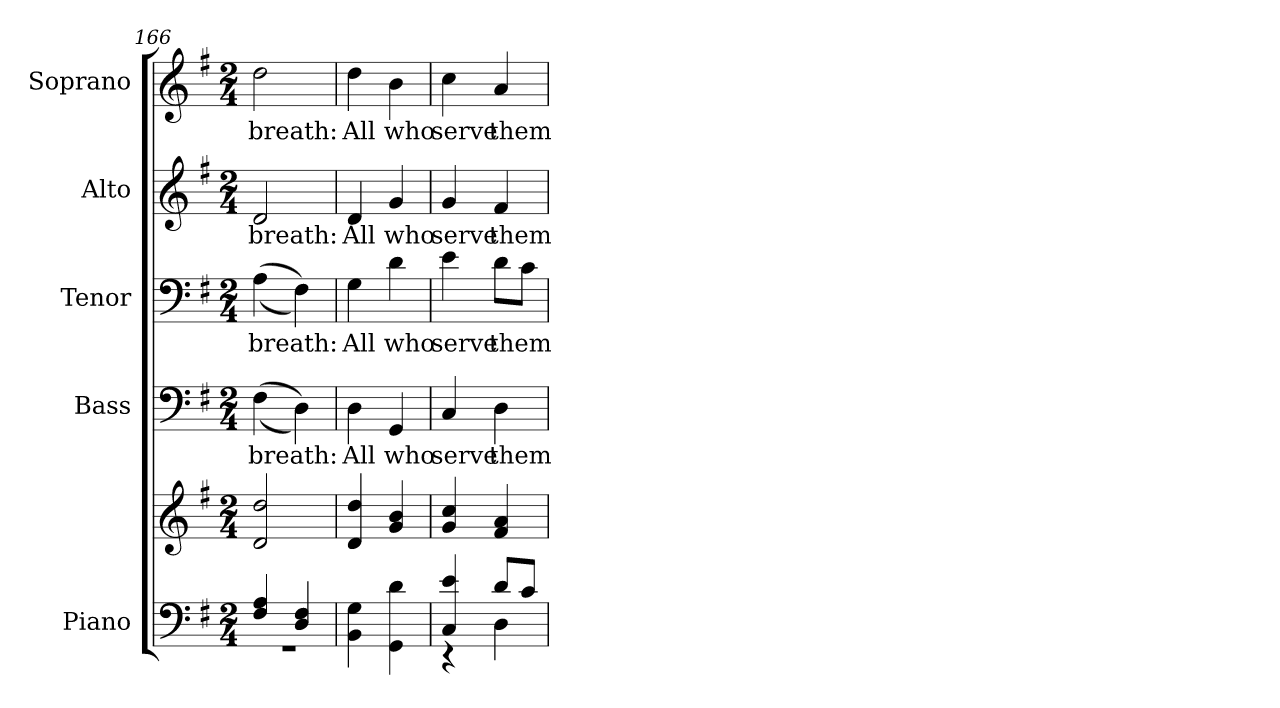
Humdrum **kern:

**kern	**kern	**kern	**text	**kern	**text	**kern	**text	**kern	**text
*part5	*part5	*part4	*part4	*part3	*part3	*part2	*part2	*part1	*part1
*staff6	*staff5	*staff4	*staff4	*staff3	*staff3	*staff2	*staff2	*staff1	*staff1
*I"Piano	*	*I"Bass	*	*I"Tenor	*	*I"Alto	*	*I"Soprano	*
*I'Pno.	*	*I'B.	*	*I'T.	*	*I'A.	*	*I'S.	*
!!LO:PB:g=z
*clefF4	*clefG2	*clefF4	*	*clefF4	*	*clefG2	*	*clefG2	*
*k[f#]	*k[f#]	*k[f#]	*	*k[f#]	*	*k[f#]	*	*k[f#]	*
*G:	*G:	*G:	*	*G:	*	*G:	*	*G:	*
*M2/4	*M2/4	*M2/4	*	*M2/4	*	*M2/4	*	*M2/4	*
=166	=166	=166	=166	=166	=166	=166	=166	=166	=166
*^	*	*	*	*	*	*	*	*	*
!	!	!	!	!LO:LY:b:color=#000000	!	!	!	!	!	!
!	!	!	!	!	!	!LO:LY:b:color=#000000	!	!	!	!
!	!	!	!	!	!	!	!	!LO:LY:b:color=#000000	!	!
!	!	!	!	!	!	!	!	!	!	!LO:LY:b:color=#000000
4F#i/ 4Ai	2r	2di/ 2ddi	((4F#i\	breath:	((4Ai\	breath:	2di/	breath:	2ddi\	breath:
4Di/ 4F#i	.	.	4Di\))	.	4F#i\))	.	.	.	.	.
*v	*v	*	*	*	*	*	*	*	*	*
=167	=167	=167	=167	=167	=167	=167	=167	=167	=167
!	!	!	!LO:LY:b:color=#000000	!	!	!	!	!	!
!	!	!	!	!	!LO:LY:b:color=#000000	!	!	!	!
!	!	!	!	!	!	!	!LO:LY:b:color=#000000	!	!
!	!	!	!	!	!	!	!	!	!LO:LY:b:color=#000000
4BBi\ 4Gi	4di/ 4ddi	4Di\	All	4Gi\	All	4di/	All	4ddi\	All
!	!	!	!LO:LY:b:color=#000000	!	!	!	!	!	!
!	!	!	!	!	!LO:LY:b:color=#000000	!	!	!	!
!	!	!	!	!	!	!	!LO:LY:b:color=#000000	!	!
!	!	!	!	!	!	!	!	!	!LO:LY:b:color=#000000
4GGi\ 4di	4gi/ 4bi	4GGi/	who	4di\	who	4gi/	who	4bi\	who
=168	=168	=168	=168	=168	=168	=168	=168	=168	=168
*^	*	*	*	*	*	*	*	*	*
!	!	!	!	!LO:LY:b:color=#000000	!	!	!	!	!	!
!	!	!	!	!	!	!LO:LY:b:color=#000000	!	!	!	!
!	!	!	!	!	!	!	!	!LO:LY:b:color=#000000	!	!
!	!	!	!	!	!	!	!	!	!	!LO:LY:b:color=#000000
4Ci/ 4ei	4r	4gi/ 4cci	4Ci/	serve	4ei\	serve	4gi/	serve	4cci\	serve
!	!	!	!	!LO:LY:b:color=#000000	!	!	!	!	!	!
!	!	!	!	!	!	!LO:LY:b:color=#000000	!	!	!	!
!	!	!	!	!	!	!	!	!LO:LY:b:color=#000000	!	!
!	!	!	!	!	!	!	!	!	!	!LO:LY:b:color=#000000
8di/L	4Di\	4f#i/ 4ai	4Di\	them	8di\L	them	4f#i/	them	4ai/	them
8ci/J	.	.	.	.	8ci\J	.	.	.	.	.
*v	*v	*	*	*	*	*	*	*	*	*
=	=	=	=	=	=	=	=	=	=
*-	*-	*-	*-	*-	*-	*-	*-	*-	*-
